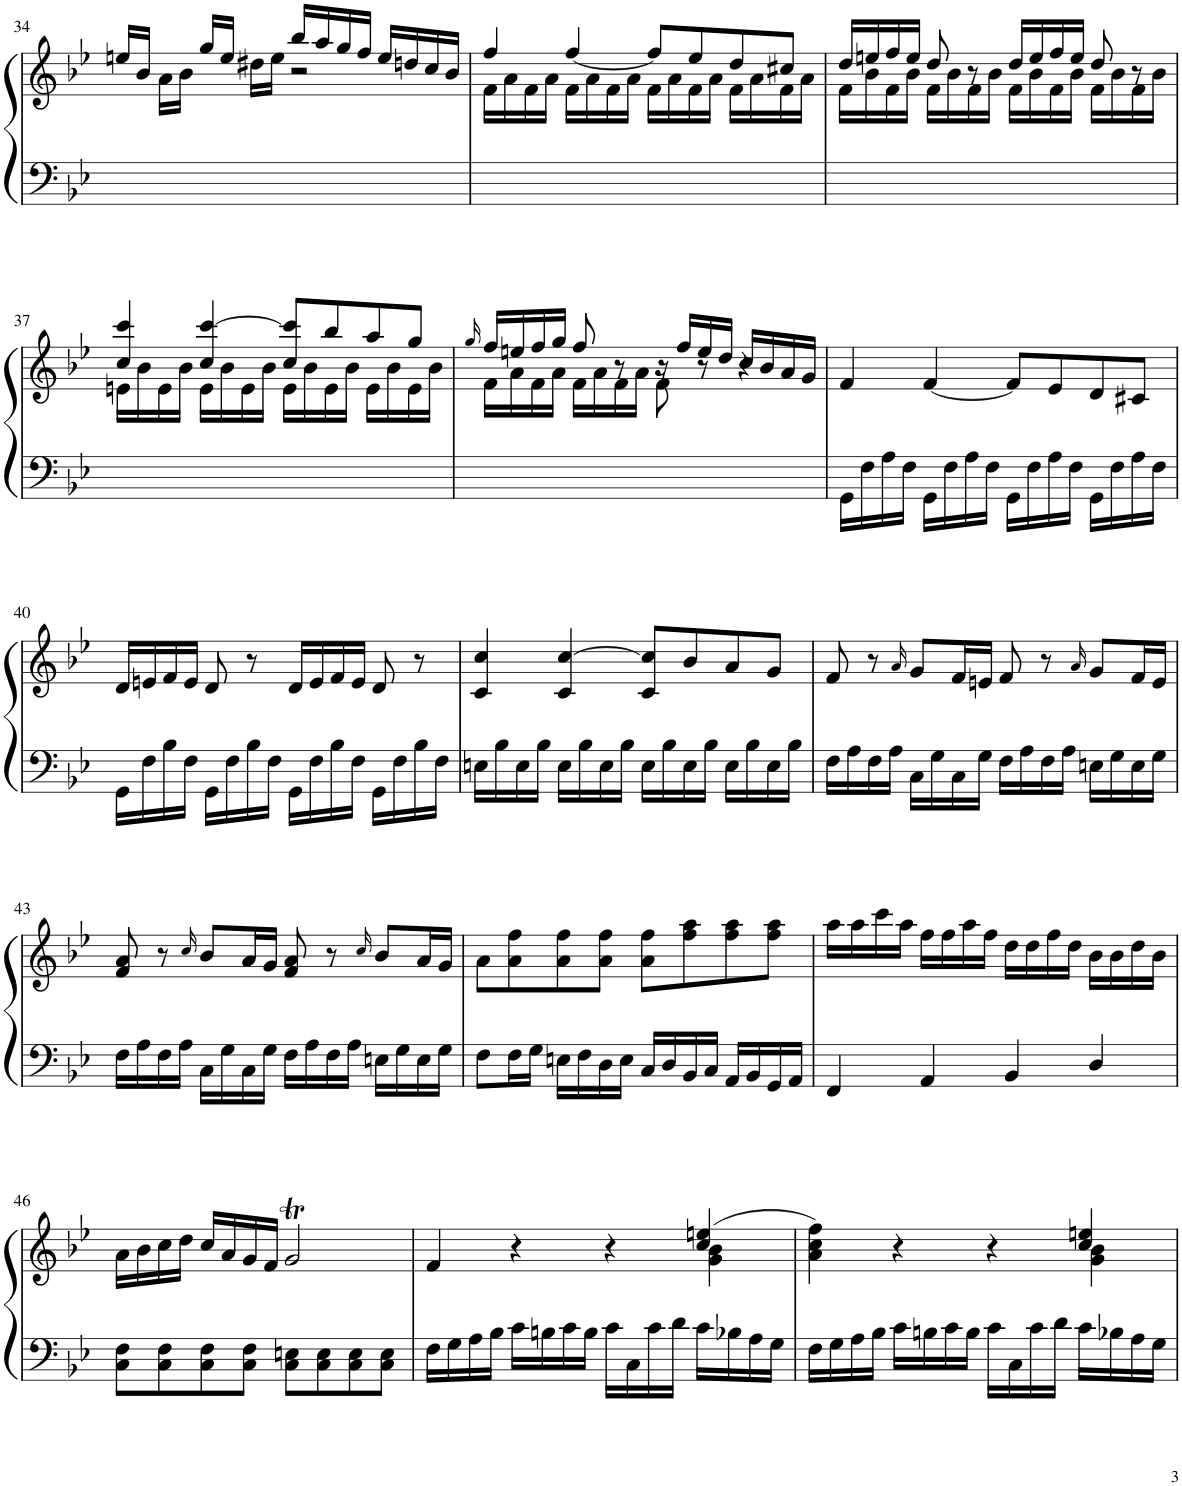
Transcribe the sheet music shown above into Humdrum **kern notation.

**kern	**kern
*part1	*part1
*staff2	*staff1
*I"Piano	*
*I'Pno.	*
!!LO:PB:g=z
*clefF4	*clefG2
*k[b-e-]	*k[b-e-]
*M4/4	*M4/4
*met(c)	*met(c)
=34	=34
2ryy	16een/LL
.	16b-/JJ
.	16a\LL
.	16b-\JJ
.	16gg/LL
.	16ee/JJ
.	16dd#X\LL
.	16ee\JJ
2r	16bb-/LL
.	16aa/
.	16gg/
.	16ff/JJ
.	16ee/LL
.	16ddn/
.	16cc/
.	16b-/JJ
=35	=35
*	*^
1ryy	4ff/	16f\LL
.	.	16a\
.	.	16f\
.	.	16a\JJ
.	[4ff/	16f\LL
.	.	16a\
.	.	16f\
.	.	16a\JJ
.	8ff/L]	16f\LL
.	.	16a\
.	8ee-/	16f\
.	.	16a\JJ
.	8dd/	16f\LL
.	.	16a\
.	8cc#X/J	16f\
.	.	16a\JJ
=36	=36	=36
1ryy	16dd/LL	16f\LL
.	16een/	16b-\
.	16ff/	16f\
.	16ee/JJ	16b-\JJ
.	8dd/	16f\LL
.	.	16b-\
.	8r	16f\
.	.	16b-\JJ
.	16dd/LL	16f\LL
.	16ee/	16b-\
.	16ff/	16f\
.	16ee/JJ	16b-\JJ
.	8dd/	16f\LL
.	.	16b-\
.	8r	16f\
.	.	16b-\JJ
!!LO:LB:g=z	!!
=37	=37	=37
1ryy	4cc/ 4ccc/	16en\LL
.	.	16b-\
.	.	16e\
.	.	16b-\JJ
.	4cc/ [4ccc/	16e\LL
.	.	16b-\
.	.	16e\
.	.	16b-\JJ
.	8cc/ 8ccc/]L	16e\LL
.	.	16b-\
.	8bb-/	16e\
.	.	16b-\JJ
.	8aa/	16e\LL
.	.	16b-\
.	8gg/J	16e\
.	.	16b-\JJ
=38	=38	=38
.	16qgg/	.
8ryy	16ff/LL	16f\LL
.	16een/	16a\
.	16ff/	16f\
.	16gg/JJ	16a\JJ
.	8ff/	16f\LL
.	.	16a\
.	8r	16f\
.	.	16a\JJ
.	16r	8f\
.	16ff/LL	.
8r	16ee/	4.ryy
.	16dd/JJ	.
4r	16cc/LL	.
.	16b-/	.
.	16a/	.
.	16g/JJ	.
*	*v	*v
=39	=39
16GG\LL	4f/
16F\	.
16A\	.
16F\JJ	.
16GG\LL	[4f/
16F\	.
16A\	.
16F\JJ	.
16GG\LL	8f/L]
16F\	.
16A\	8e-/
16F\JJ	.
16GG\LL	8d/
16F\	.
16A\	8c#X/J
16F\JJ	.
!!LO:LB:g=z
=40	=40
16GG\LL	16d/LL
16F\	16en/
16B-\	16f/
16F\JJ	16e/JJ
16GG\LL	8d/
16F\	.
16B-\	8r
16F\JJ	.
16GG\LL	16d/LL
16F\	16e/
16B-\	16f/
16F\JJ	16e/JJ
16GG\LL	8d/
16F\	.
16B-\	8r
16F\JJ	.
=41	=41
16En\LL	4c/ 4cc/
16B-\	.
16E\	.
16B-\JJ	.
16E\LL	4c/ [4cc/
16B-\	.
16E\	.
16B-\JJ	.
16E\LL	8c/ 8cc/]L
16B-\	.
16E\	8b-/
16B-\JJ	.
16E\LL	8a/
16B-\	.
16E\	8g/J
16B-\JJ	.
=42	=42
16F\LL	8f/
16A\	.
16F\	8r
16A\JJ	.
.	16qa/
16C\LL	8g/L
16G\	.
16C\	16f/L
16G\JJ	16en/JJ
16F\LL	8f/
16A\	.
16F\	8r
16A\JJ	.
.	16qa/
16En\LL	8g/L
16G\	.
16E\	16f/L
16G\JJ	16e/JJ
!!LO:LB:g=z
=43	=43
16F\LL	8f/ 8a/
16A\	.
16F\	8r
16A\JJ	.
.	16qcc/
16C\LL	8b-/L
16G\	.
16C\	16a/L
16G\JJ	16g/JJ
16F\LL	8f/ 8a/
16A\	.
16F\	8r
16A\JJ	.
.	16qcc/
16En\LL	8b-/L
16G\	.
16E\	16a/L
16G\JJ	16g/JJ
=44	=44
8F\L	8a\L
16F\L	8a\ 8ff\
16G\JJ	.
16En\LL	8a\ 8ff\
16F\	.
16D\	8a\ 8ff\J
16E\JJ	.
16C/LL	8a\ 8ff\L
16D/	.
16BB-/	8ff\ 8aa\
16C/JJ	.
16AA/LL	8ff\ 8aa\
16BB-/	.
16GG/	8ff\ 8aa\J
16AA/JJ	.
=45	=45
4FF/	16aa\LL
.	16aa\
.	16ccc\
.	16aa\JJ
4AA/	16ff\LL
.	16ff\
.	16aa\
.	16ff\JJ
4BB-/	16dd\LL
.	16dd\
.	16ff\
.	16dd\JJ
4D/	16b-\LL
.	16b-\
.	16dd\
.	16b-\JJ
!!LO:LB:g=z
=46	=46
8C\ 8F\L	16a\LL
.	16b-\
8C\ 8F\	16cc\
.	16dd\JJ
8C\ 8F\	16cc/LL
.	16a/
8C\ 8F\J	16g/
.	16f/JJ
8C\ 8En\L	2gT/
8C\ 8E\	.
8C\ 8E\	.
8C\ 8E\J	.
=47	=47
*	*^
16F\LL	4f/	2.ryy
16G\	.	.
16A\	.	.
16B-\JJ	.	.
16c\LL	4r	.
16Bn\	.	.
16c\	.	.
16B\JJ	.	.
16c\LL	4r	.
16C\	.	.
16c\	.	.
16d\JJ	.	.
16c\LL	(4cc/ 4een/	4g\ 4b-\
16B-X\	.	.
16A\	.	.
16G\JJ	.	.
=48	=48	=48
16F\LL	4a\ 4cc\ 4ff\)	2.ryy
16G\	.	.
16A\	.	.
16B-\JJ	.	.
16c\LL	4r	.
16Bn\	.	.
16c\	.	.
16B\JJ	.	.
16c\LL	4r	.
16C\	.	.
16c\	.	.
16d\JJ	.	.
16c\LL	4cc/ 4een/	4g\ 4b-\
16B-X\	.	.
16A\	.	.
16G\JJ	.	.
*	*v	*v
=	=
*-	*-
